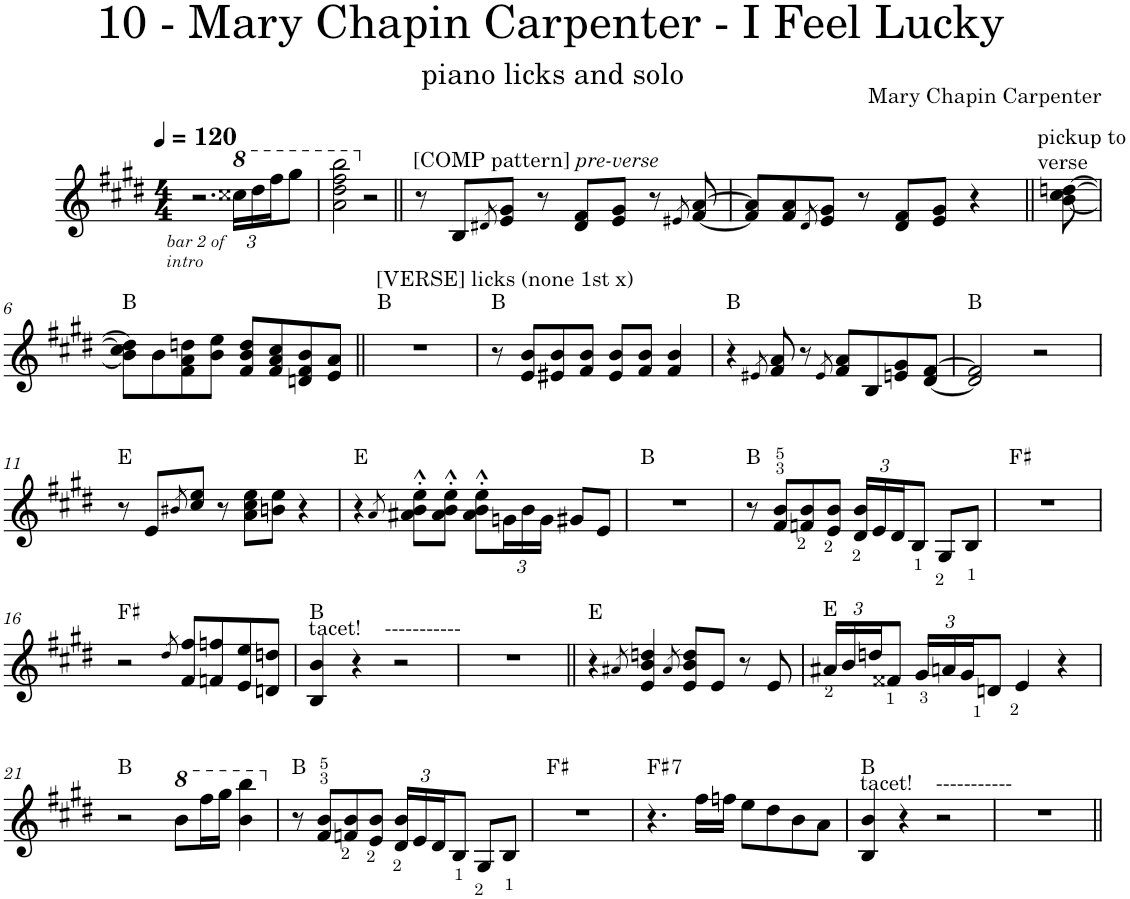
**kern	**harte
*part1	*part1
*staff1	*
*I"Piano	*
*I'Pno.	*
*clefG2	*
*k[f#c#g#d#]	*
*M4/4	*
*MM120	*
=1	=1
!LO:TX:b:i:t=bar 2 of	!
!LO:TX:b:t=intro	!
2.r	.
*8va	*
*Xbrackettup	*
24ccc##X\LL	.
24ddd#\	.
24fff#\J	.
8ggg#\J	.
=2	=2
2aa\ 2ddd#\ 2fff#\ 2bbb\	.
*X8va	*
2r	.
=3||	=3||
!LO:TX:a:t=[COMP pattern]	!
!LO:TX:a:i:t=pre-verse	!
8r	.
8B/L	.
8qd#X/	.
8e/ 8g#/J	.
8r	.
8d#/ 8f#/L	.
8e/ 8g#/J	.
8r	.
8qe#X/	.
[8f#/ [8a/	.
=4	=4
8f#/] 8a/]L	.
8f#/ 8a/	.
8qd#/	.
8e/ 8g#/J	.
8r	.
8d#/ 8f#/L	.
8e/ 8g#/J	.
4r	.
=5||	=5||
!LO:TX:a:t=pickup to	!
!LO:TX:a:t=verse	!
[8b\ [8cc#\ [8ddn\	.
!!LO:LB:g=z
=6	=6
8b\] 8cc#\] 8dd\]L	B:maj
8b\	.
8f#\ 8a\ 8ddn\	.
8b\ 8ee\J	.
8f#/ 8b/ 8dd/L	.
8f#/ 8a/ 8cc#/	.
8dn/ 8f#/ 8b/	.
8e/ 8a/J	.
=7||	=7||
!LO:TX:a:t=[VERSE] licks (none 1st x)	!
1r	B:maj
=8	=8
8r	B:maj
8e/ 8b/L	.
8e#X/ 8b/	.
8f#/ 8b/J	.
8e#/ 8b/L	.
8f#/ 8b/J	.
4f#/ 4b/	.
=9	=9
4r	B:maj
8qe#X/	.
8f#/ 8a/	.
8r	.
8qe#/	.
8f#/ 8a/L	.
8B/	.
8en/ 8g#/	.
[8d#/ [8f#/J	.
=10	=10
2d#/] 2f#/]	B:maj
2r	.
!!LO:LB:g=z
=11	=11
8r	E:maj
8e/L	.
8qb#X/	.
8cc#/ 8ee/J	.
8r	.
8a\ 8cc#\ 8ee\L	.
8bn\ 8ee\J	.
4r	.
=12	=12
4r	E:maj
8qa/	.
8a#X\^^' 8b\^^' 8ee\^^'L	.
8a#\^^' 8b\^^' 8ee\^^'J	.
8a#\^^' 8b\^^' 8ee\^^'L	.
24gn\L	.
24b\	.
24g\JJ	.
8g#X/L	.
8e/J	.
=13	=13
1r	B:maj
=14	=14
8r	B:maj
8f#/ 8b/L	.
8fn/ 8b/	.
8e/ 8b/J	.
24d#/ 24b/LL	.
24e/	.
24d#/J	.
8B/J	.
8G#/L	.
8B/J	.
=15	=15
1r	F#:maj
!!LO:LB:g=z
=16	=16
2r	F#:maj
8qdd#/	.
8f#/ 8ff#/L	.
8fn/ 8ffn/	.
8e/ 8ee/	.
8dn/ 8ddn/J	.
=17	=17
!LO:TX:a:t=tacet!    -----------	!
4B/ 4b/	B:maj
4r	.
2r	.
=18	=18
1r	.
=19||	=19||
4r	E:maj
8qa#X/	.
4e/ 4b/ 4ddn/	.
8qa#/	.
8e/ 8b/ 8dd/L	.
8e/J	.
8r	.
8e/	.
=20	=20
24a#X/LL	E:maj
24b/	.
24ddn/J	.
8f##X/J	.
24g#/LL	.
24an/	.
24g#/J	.
8dn/J	.
4e/	.
4r	.
!!LO:LB:g=z
=21	=21
2r	B:maj
*8va	*
8bb\L	.
16fff#\L	.
16ggg#\JJ	.
4bb\ 4bbb\	.
=22	=22
*X8va	*
8r	B:maj
8f#/ 8b/L	.
8fn/ 8b/	.
8e/ 8b/J	.
24d#/ 24b/LL	.
24e/	.
24d#/J	.
8B/J	.
8G#/L	.
8B/J	.
=23	=23
1r	F#:maj
=24	=24
!	!LO:H:kt=7
4.r	F#:7
16ff#\LL	.
16ffn\JJ	.
8ee\L	.
8dd#\	.
8b\	.
8a\J	.
=25	=25
!LO:TX:a:t=tacet!    -----------	!
4B/ 4b/	B:maj
4r	.
2r	.
=26	=26
1r	.
=||	=||
*-	*-
